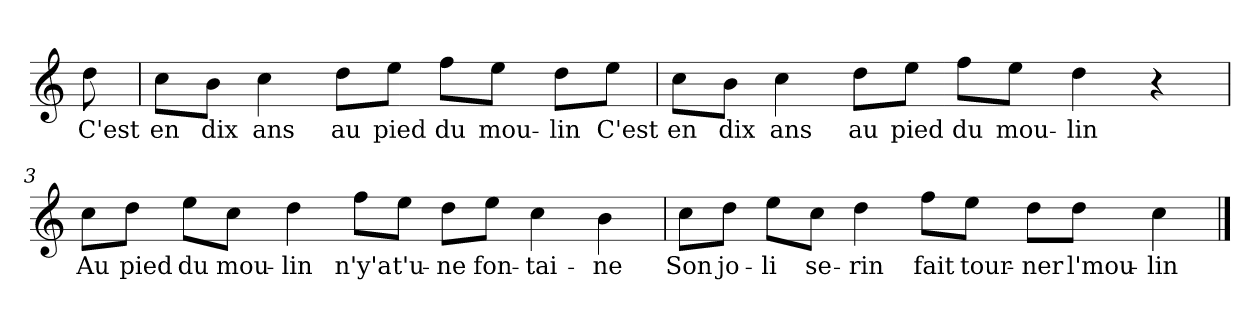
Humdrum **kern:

**kern	**text
*part1	*part1
*staff1	*staff1
*clefG2	*
*k[]	*
*C:	*
=	=
!	!LO:LY:b
8dd\	C'est
=1	=1
!	!LO:LY:b
8cc\L	en
!	!LO:LY:b
8b\J	dix
!	!LO:LY:b
4cc\	ans
!	!LO:LY:b
8dd\L	au
!	!LO:LY:b
8ee\J	pied
!	!LO:LY:b
8ff\L	du
!	!LO:LY:b
8ee\J	mou-
!	!LO:LY:b
8dd\L	-lin
!	!LO:LY:b
8ee\J	C'est
=2	=2
!	!LO:LY:b
8cc\L	en
!	!LO:LY:b
8b\J	dix
!	!LO:LY:b
4cc\	ans
!	!LO:LY:b
8dd\L	au
!	!LO:LY:b
8ee\J	pied
!	!LO:LY:b
8ff\L	du
!	!LO:LY:b
8ee\J	mou-
!	!LO:LY:b
4dd\	-lin
4r	.
!!LO:LB:g=z
=3	=3
!	!LO:LY:b
8cc\L	Au
!	!LO:LY:b
8dd\J	pied
!	!LO:LY:b
8ee\L	du
!	!LO:LY:b
8cc\J	mou-
!	!LO:LY:b
4dd\	-lin
!	!LO:LY:b
8ff\L	n'y'a
!	!LO:LY:b
8ee\J	t'u-
!	!LO:LY:b
8dd\L	-ne
!	!LO:LY:b
8ee\J	fon-
!	!LO:LY:b
4cc\	-tai-
!	!LO:LY:b
4b\	-ne
=4	=4
!	!LO:LY:b
8cc\L	Son
!	!LO:LY:b
8dd\J	jo-
!	!LO:LY:b
8ee\L	-li
!	!LO:LY:b
8cc\J	se-
!	!LO:LY:b
4dd\	-rin
!	!LO:LY:b
8ff\L	fait
!	!LO:LY:b
8ee\J	tour-
!	!LO:LY:b
8dd\L	-ner
!	!LO:LY:b
8dd\J	l'mou-
!	!LO:LY:b
4cc\	-lin
==	==
*-	*-
